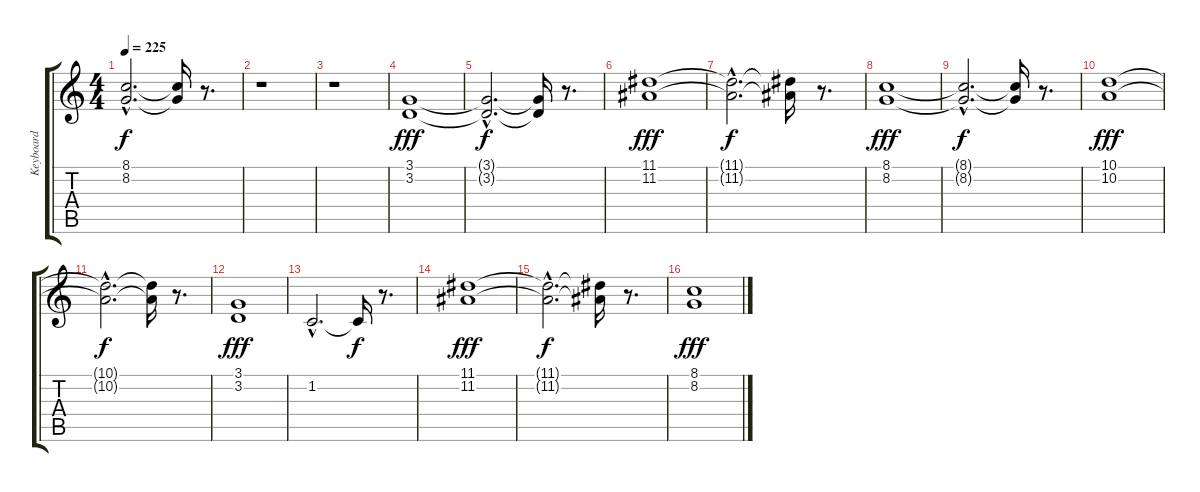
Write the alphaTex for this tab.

\track ("Keyboard" "Keyboard") {instrument tremolostrings}
\staff {score tabs}
\tuning (E4 B3 G3 D3 A2 E2) {hide}
\ts (4 4)
\tempo 225
\clef g2
\ks c
(8.1{hac t} 8.2{hac t}).2{d dy f} (8.1{t} 8.2{t}).16 r.8{d} |
r.1 |
r.1 |
(3.1 3.2).1{dy fff} |
(3.1{hac t} 3.2{hac t}).2{d dy f} (3.1{t} 3.2{t}).16 r.8{d} |
(11.1 11.2).1{dy fff} |
(11.1{hac t} 11.2{hac t}).2{d dy f} (11.1{t} 11.2{t}).16 r.8{d} |
(8.1 8.2).1{dy fff} |
(8.1{hac t} 8.2{hac t}).2{d dy f} (8.1{t} 8.2{t}).16 r.8{d} |
(10.1 10.2).1{dy fff} |
(10.1{hac t} 10.2{hac t}).2{d dy f} (10.1{t} 10.2{t}).16 r.8{d} |
(3.1 3.2).1{dy fff} |
1.2{hac}.2{d} 1.2{t}.16{dy f} r.8{d} |
(11.1 11.2).1{dy fff} |
(11.1{hac t} 11.2{hac t}).2{d dy f} (11.1{t} 11.2{t}).16 r.8{d} |
(8.1 8.2).1{dy fff}
